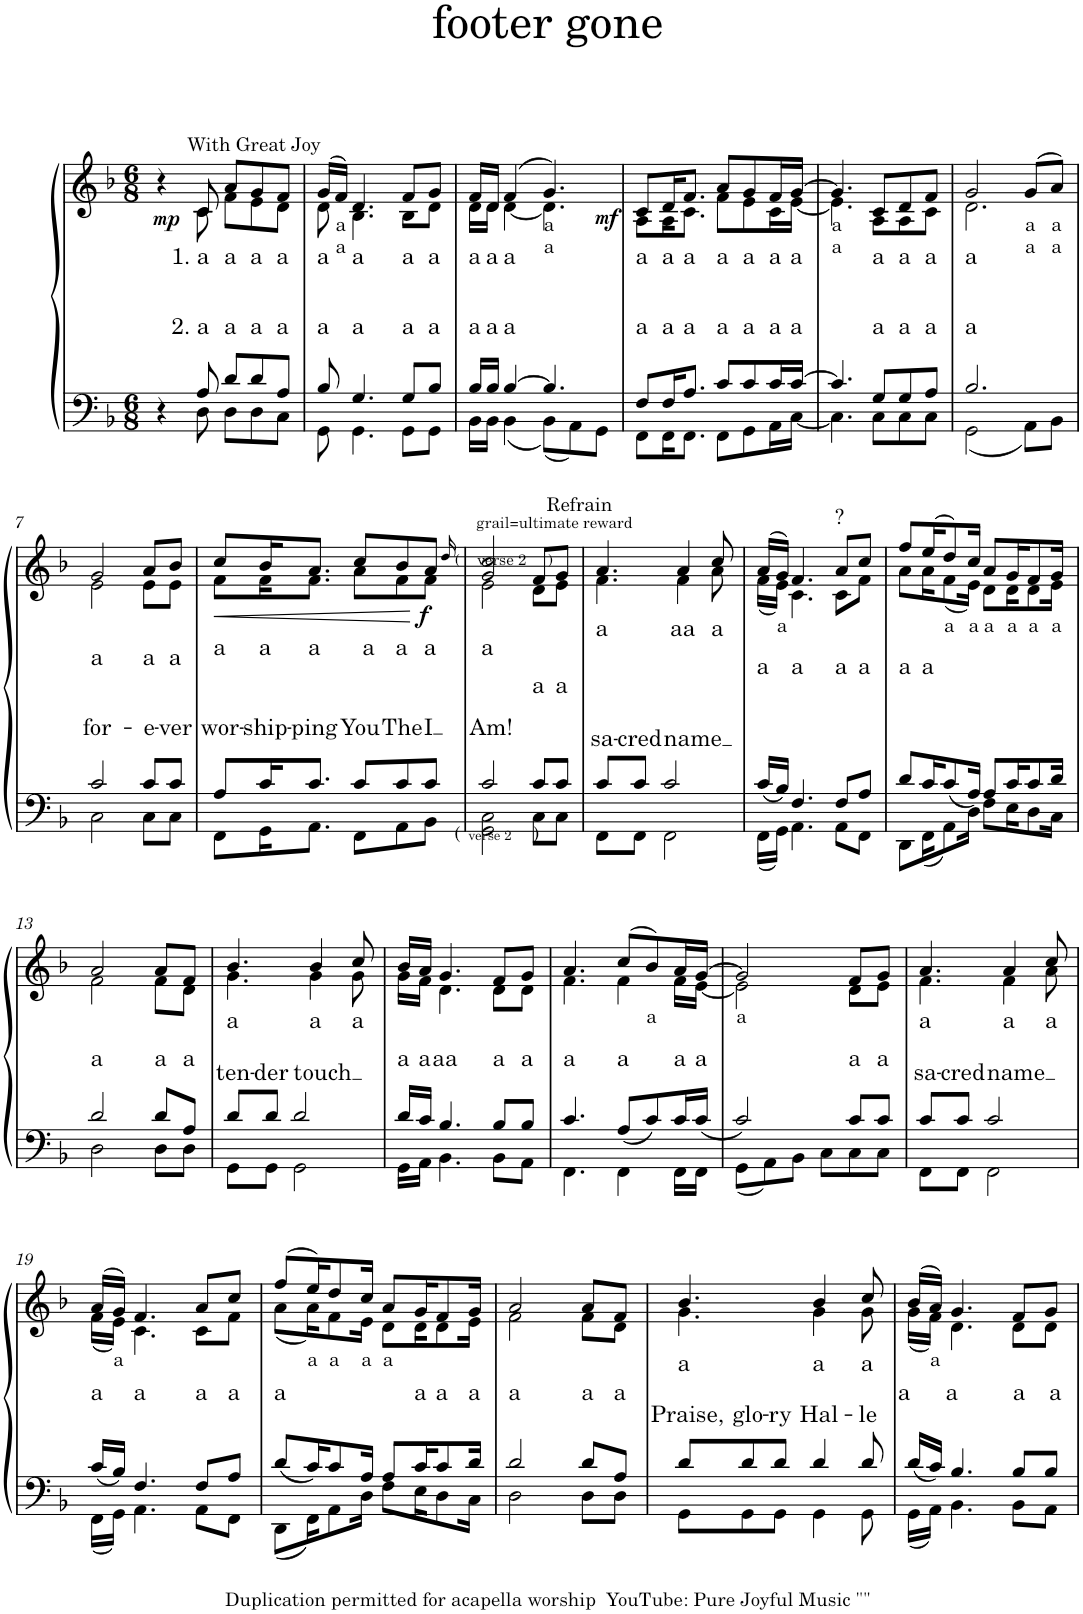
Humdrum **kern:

**kern	**text	**kern	**text	**text	**dynam	**harte
*part1	*part1	*part1	*part1	*part1	*part1	*part1
*staff2	*staff2	*staff1	*staff1	*staff1	*staff1/2	*
*I"Piano	*	*	*	*	*	*
*I'Pno.	*	*	*	*	*	*
*clefF4	*	*clefG2	*	*	*	*
*k[b-]	*	*k[b-]	*	*	*	*
*M6/8	*	*M6/8	*	*	*	*
=1	=1	=1	=1	=1	=1	=1
*^	*	*^	*	*	*	*
*	*^	*	*	*	*	*	*	*
4r	4ryy	4ryy	.	4r	4ryy	.	.	.	.
!	!	!	!	!LO:TX:a:t=With Great Joy	!	!	!	!	!
!	!	!	!	!	!	!LO:LY:b	!LO:LY:b	!LO:DY:b	!
2ryy	8A/	8D\	.	8c/	8c\	1. a	2. a	mp	.
!	!	!	!	!	!	!LO:LY:b	!LO:LY:b	!	!
.	8d/L	8D\L	.	8a/L	8f\L	a	a	.	.
!	!	!	!	!	!	!LO:LY:b	!LO:LY:b	!	!
.	8d/	8D\	.	8g/	8e\	a	a	.	.
!	!	!	!	!	!	!LO:LY:b	!LO:LY:b	!	!
.	8A/J	8C\J	.	8f/J	8d\J	a	a	.	.
=2	=2	=2	=2	=2	=2	=2	=2	=2	=2
!	!	!	!	!	!	!LO:LY:b	!LO:LY:b	!	!
2.ryy	8B-/	8GG\	.	(16g/LL	8d\	a	a	.	.
!	!	!	!	!	!	!LO:LY:b	!LO:LY:b	!	!
.	.	.	.	16f/JJ)	.	a	a	.	.
!	!	!	!	!	!	!LO:LY:b	!LO:LY:b	!	!
.	4.G/	4.GG\	.	4.d/	4.B-\	a	a	.	.
!	!	!	!	!	!	!LO:LY:b	!LO:LY:b	!	!
.	8G/L	8GG\L	.	8f/L	8B-\L	a	a	.	.
!	!	!	!	!	!	!LO:LY:b	!LO:LY:b	!	!
.	8B-/J	8GG\J	.	8g/J	8d\J	a	a	.	.
=3	=3	=3	=3	=3	=3	=3	=3	=3	=3
!	!	!	!	!	!	!LO:LY:b	!LO:LY:b	!	!
4.ryy	16B-/LL	16BB-\LL	.	16f/LL	16d\LL	a	a	.	.
!	!	!	!	!	!	!LO:LY:b	!LO:LY:b	!	!
.	16B-/JJ	16BB-\JJ	.	16d/JJ	16d\JJ	a	a	.	.
!	!	!	!	!	!	!LO:LY:b	!LO:LY:b	!	!
.	[4B-/	4BB-\	.	(4f/	[4d\	a	a	.	.
!	!	!	!	!	!	!LO:LY:b	!LO:LY:b	!	!
4ryy	4.B-/]	8BB-\L	.	4.g/)	4.d\]	a	a	.	.
.	.	8AA\	.	.	.	.	.	.	.
8ryy	.	8GG\J	.	.	.	.	.	.	.
=4	=4	=4	=4	=4	=4	=4	=4	=4	=4
!	!	!	!	!	!	!LO:LY:b	!LO:LY:b	!LO:DY:b	!
2ryy	8F/L	8FF\L	.	8c/L	8A\L	a	a	mf	.
!	!	!	!	!	!	!LO:LY:b	!LO:LY:b	!	!
.	16F/K	16FF\K	.	16d/K	16A\K	a	a	.	.
!	!	!	!	!	!	!LO:LY:b	!LO:LY:b	!	!
.	8.A/J	8.FF\J	.	8.f/J	8.c\J	a	a	.	.
!	!	!	!	!	!	!LO:LY:b	!LO:LY:b	!	!
.	8c/L	8FF\L	.	8a/L	8f\L	a	a	.	.
!	!	!	!	!	!	!LO:LY:b	!LO:LY:b	!	!
8.ryy	8c/	8GG\	.	8g/	8e\	a	a	.	.
!	!	!	!	!	!	!LO:LY:b	!LO:LY:b	!	!
.	16c/L	16AA\L	.	16f/L	16c\L	a	a	.	.
!	!	!	!	!	!	!LO:LY:b	!LO:LY:b	!	!
16ryy	[16c/JJ	[16C\JJ	.	[16g/JJ	[16e\JJ	a	a	.	.
=5	=5	=5	=5	=5	=5	=5	=5	=5	=5
!	!	!	!	!	!	!LO:LY:b	!LO:LY:b	!	!
16ryy	4.c/]	4.C\]	.	4.g/]	4.e\]	a	a	.	.
16ryy	.	.	.	.	.	.	.	.	.
8ryy	.	.	.	.	.	.	.	.	.
8ryy	.	.	.	.	.	.	.	.	.
!	!	!	!	!	!	!LO:LY:b	!LO:LY:b	!	!
4ryy	8G/L	8C\L	.	8c/L	8A\L	a	a	.	.
!	!	!	!	!	!	!LO:LY:b	!LO:LY:b	!	!
.	8G/	8C\	.	8d/	8A\	a	a	.	.
!	!	!	!	!	!	!LO:LY:b	!LO:LY:b	!	!
8ryy	8A/J	8C\J	.	8f/J	8c\J	a	a	.	.
=6	=6	=6	=6	=6	=6	=6	=6	=6	=6
!	!	!	!	!	!	!LO:LY:b	!LO:LY:b	!	!
2.ryy	2.B-/	2GG\	.	2g/	2.d\	a	a	.	.
!	!	!	!	!	!	!LO:LY:b	!LO:LY:b	!	!
.	.	8AA\L	.	(8g/L	.	a	a	.	.
!	!	!	!	!	!	!LO:LY:b	!LO:LY:b	!	!
.	.	8BB-\J	.	8a/J)	.	a	a	.	.
!!LO:LB:g=z	!!
=7	=7	=7	=7	=7	=7	=7	=7	=7	=7
!	!	!	!	!	!	!LO:LY:b	!LO:LY:b	!	!
2.ryy	2c/	2C\	.	2g/	2e\	a	for-	.	.
!	!	!	!	!	!	!LO:LY:b	!LO:LY:b	!	!
.	8c/L	8C\L	.	8a/L	8e\L	a	-e-	.	.
!	!	!	!	!	!	!LO:LY:b	!LO:LY:b	!	!
.	8c/J	8C\J	.	8b-/J	8e\J	a	-ver	.	.
=8	=8	=8	=8	=8	=8	=8	=8	=8	=8
!	!	!	!	!	!	!LO:LY:b	!LO:LY:b	!LO:HP:b	!
2ryy	8A/L	8FF\L	.	8cc/L	8f\L	a	wor-	<	.
!	!	!	!	!	!	!LO:LY:b	!LO:LY:b	!	!
.	16c/K	16GG\K	.	16b-/K	16f\K	a	-ship-	.	.
!	!	!	!	!	!	!LO:LY:b	!LO:LY:b	!	!
.	8.c/J	8.AA\J	.	8.a/J	8.f\J	a	-ping	.	.
!	!	!	!	!	!	!LO:LY:b	!LO:LY:b	!	!
.	8c/L	8FF\L	.	8cc/L	8a\L	a	You	.	.
!	!	!	!	!	!	!LO:LY:b	!LO:LY:b	!	!
8.ryy	8c/	8AA\	.	8b-/	8f\	a	The	.	.
!	!	!	!	!LO:TX:a:t=(&nbsp;   verse 2     )	!	!	!	!	!
!	!	!	!	!LO:TX:a:t=grail=ultimate reward	!	!	!	!	!
!	!	!	!	!	!	!LO:LY:b	!LO:LY:b	!	!
.	8c/J	8BB-\J	.	8a/J	8f\J	a	I	.	.
!LO:TX:a:t=(	!	!	!	!	!	!	!	!	!
!LO:TX:a:t=verse 2	!	!	!	!	!	!	!	!	!
!LO:TX:a:t=)	!	!	!	!	!	!	!	!	!
16ryy	.	.	.	.	.	.	.	.	.
.	.	.	.	16qdd/	.	.	.	.	.
=9	=9	=9	=9	=9	=9	=9	=9	=9	=9
!	!	!	!	!	!	!LO:LY:b	!LO:LY:b	!	!
4.ryy	2c/	2GG\ 2C\	.	2g/ 2cc/	2e\	a	Am!	.	.
16ryy	.	.	.	.	.	.	.	.	.
16ryy	.	.	.	.	.	.	.	.	.
!	!	!	!	!LO:TX:a:t=Refrain	!	!	!	!	!
!	!	!	!	!	!	!LO:LY:b	!	!LO:DY:n=1:b	!
8ryy	8c/L	8C\L	.	8f/L	8d\L	a	.	[ f	.
!	!	!	!	!	!	!LO:LY:b	!	!	!
8ryy	8c/J	8C\J	.	8g/J	8e\J	a	.	.	.
=10	=10	=10	=10	=10	=10	=10	=10	=10	=10
!	!	!	!LO:LY:a	!	!	!LO:LY:b	!	!	!
2.ryy	8c/L	8FF\L	sa-	4.a/	4.f\	a	.	.	.
!	!	!	!LO:LY:a	!	!	!	!	!	!
.	8c/J	8FF\J	-cred	.	.	.	.	.	.
!	!	!	!LO:LY:a	!	!	!	!	!	!
.	2c/	2FF\	name	.	.	.	.	.	.
!	!	!	!	!	!	!LO:LY:b	!	!	!
.	.	.	.	4a/	4f\	aa	.	.	.
!	!	!	!	!	!	!LO:LY:b	!	!	!
.	.	.	.	8cc/	8a\	a	.	.	.
=11	=11	=11	=11	=11	=11	=11	=11	=11	=11
!	!	!	!	!	!	!LO:LY:b	!	!	!
2.ryy	16c/LL	16FF\LL	.	(16a/LL	(16f\LL	a	.	.	.
!	!	!	!	!	!	!LO:LY:b	!	!	!
.	16B-/JJ	16GG\JJ	.	16g/JJ)	16e\JJ)	a	.	.	.
!	!	!	!	!	!	!LO:LY:b	!	!	!
.	4.F/	4.AA\	.	4.f/	4.c\	a	.	.	.
!	!	!	!	!	!	!LO:LY:b	!	!	!LO:H:kt=?
.	8F/L	8AA\L	.	8a/L	8c\L	a	.	.	N
!	!	!	!	!	!	!LO:LY:b	!	!	!
.	8A/J	8FF\J	.	8cc/J	8f\J	a	.	.	.
=12	=12	=12	=12	=12	=12	=12	=12	=12	=12
!	!	!	!	!	!	!LO:LY:b	!	!	!
2.ryy	8d/L	8DD\L	.	8ff/L	8a\L	a	.	.	.
!	!	!	!	!	!	!LO:LY:b	!	!	!
.	16c/K	16FF\K	.	(16ee/K	16a\K	a	.	.	.
!	!	!	!	!	!	!LO:LY:b	!	!	!
.	8c/	8AA\	.	8dd/)	(8f\	a	.	.	.
!	!	!	!	!	!	!LO:LY:b	!	!	!
.	16A/Jk	16D\Jk	.	16cc/Jk	16e\Jk)	a	.	.	.
!	!	!	!	!	!	!LO:LY:b	!	!	!
.	8A/L	8F\L	.	8a/L	8d\L	a	.	.	.
!	!	!	!	!	!	!LO:LY:b	!	!	!
.	16c/K	16E\K	.	16g/K	16d\K	a	.	.	.
!	!	!	!	!	!	!LO:LY:b	!	!	!
.	8c/	8D\	.	8f/	8d\	a	.	.	.
!	!	!	!	!	!	!LO:LY:b	!	!	!
.	16d/Jk	16C\Jk	.	16g/Jk	16e\Jk	a	.	.	.
!!LO:LB:g=z	!!
=13	=13	=13	=13	=13	=13	=13	=13	=13	=13
!	!	!	!	!	!	!LO:LY:b	!	!	!
2.ryy	2d/	2D\	.	2a/	2f\	a	.	.	.
!	!	!	!	!	!	!LO:LY:b	!	!	!
.	8d/L	8D\L	.	8a/L	8f\L	a	.	.	.
!	!	!	!	!	!	!LO:LY:b	!	!	!
.	8A/J	8D\J	.	8f/J	8d\J	a	.	.	.
=14	=14	=14	=14	=14	=14	=14	=14	=14	=14
!	!	!	!LO:LY:a	!	!	!LO:LY:b	!	!	!
2.ryy	8d/L	8GG\L	ten-	4.b-/	4.g\	a	.	.	.
!	!	!	!LO:LY:a	!	!	!	!	!	!
.	8d/J	8GG\J	-der	.	.	.	.	.	.
!	!	!	!LO:LY:a	!	!	!	!	!	!
.	2d/	2GG\	touch	.	.	.	.	.	.
!	!	!	!	!	!	!LO:LY:b	!	!	!
.	.	.	.	4b-/	4g\	a	.	.	.
!	!	!	!	!	!	!LO:LY:b	!	!	!
.	.	.	.	8cc/	8g\	a	.	.	.
=15	=15	=15	=15	=15	=15	=15	=15	=15	=15
!	!	!	!	!	!	!LO:LY:b	!	!	!
2.ryy	16d/LL	16GG\LL	.	16b-/LL	16g\LL	a	.	.	.
!	!	!	!	!	!	!LO:LY:b	!	!	!
.	16c/JJ	16AA\JJ	.	16a/JJ	16f\JJ	a	.	.	.
!	!	!	!	!	!	!LO:LY:b	!	!	!
.	4.B-/	4.BB-\	.	4.g/	4.d\	aa	.	.	.
!	!	!	!	!	!	!LO:LY:b	!	!	!
.	8B-/L	8BB-\L	.	8f/L	8d\L	a	.	.	.
!	!	!	!	!	!	!LO:LY:b	!	!	!
.	8B-/J	8AA\J	.	8g/J	8d\J	a	.	.	.
=16	=16	=16	=16	=16	=16	=16	=16	=16	=16
!	!	!	!	!	!	!LO:LY:b	!	!	!
2.ryy	4.c/	4.FF\	.	4.a/	4.f\	a	.	.	.
!	!	!	!	!	!	!LO:LY:b	!	!	!
.	8A/L	4FF\	.	(8cc/L	4f\	a	.	.	.
!	!	!	!	!	!	!LO:LY:b	!	!	!
.	8c/	.	.	8b-/)	.	a	.	.	.
!	!	!	!	!	!	!LO:LY:b	!	!	!
.	16c/L	16FF\LL	.	16a/L	16f\LL	a	.	.	.
!	!	!	!	!	!	!LO:LY:b	!	!	!
.	16c/JJ	16FF\JJ	.	[16g/JJ	[16e\JJ	a	.	.	.
=17	=17	=17	=17	=17	=17	=17	=17	=17	=17
!	!	!	!	!	!	!LO:LY:b	!	!	!
2.ryy	2c/	8GG\L	.	2g/]	2e\]	a	.	.	.
.	.	8AA\	.	.	.	.	.	.	.
.	.	8BB-\J	.	.	.	.	.	.	.
.	.	8C\L	.	.	.	.	.	.	.
!	!	!	!	!	!	!LO:LY:b	!	!	!
.	8c/L	8C\	.	8f/L	8d\L	a	.	.	.
!	!	!	!	!	!	!LO:LY:b	!	!	!
.	8c/J	8C\J	.	8g/J	8e\J	a	.	.	.
=18	=18	=18	=18	=18	=18	=18	=18	=18	=18
!	!	!	!LO:LY:a	!	!	!LO:LY:b	!	!	!
2.ryy	8c/L	8FF\L	sa-	4.a/	4.f\	a	.	.	.
!	!	!	!LO:LY:a	!	!	!	!	!	!
.	8c/J	8FF\J	-cred	.	.	.	.	.	.
!	!	!	!LO:LY:a	!	!	!	!	!	!
.	2c/	2FF\	name	.	.	.	.	.	.
!	!	!	!	!	!	!LO:LY:b	!	!	!
.	.	.	.	4a/	4f\	a	.	.	.
!	!	!	!	!	!	!LO:LY:b	!	!	!
.	.	.	.	8cc/	8a\	a	.	.	.
!!LO:LB:g=z	!!
=19	=19	=19	=19	=19	=19	=19	=19	=19	=19
!	!	!	!	!	!	!LO:LY:b	!	!	!
2.ryy	16c/LL	16FF\LL	.	(16a/LL	(16f\LL	a	.	.	.
!	!	!	!	!	!	!LO:LY:b	!	!	!
.	16B-/JJ	16GG\JJ	.	16g/JJ)	16e\JJ)	a	.	.	.
!	!	!	!	!	!	!LO:LY:b	!	!	!
.	4.F/	4.AA\	.	4.f/	4.c\	a	.	.	.
!	!	!	!	!	!	!LO:LY:b	!	!	!
.	8F/L	8AA\L	.	8a/L	8c\L	a	.	.	.
!	!	!	!	!	!	!LO:LY:b	!	!	!
.	8A/J	8FF\J	.	8cc/J	8f\J	a	.	.	.
=20	=20	=20	=20	=20	=20	=20	=20	=20	=20
!	!	!	!	!	!	!LO:LY:b	!	!	!
2.ryy	8d/L	8DD\L	.	(8ff/L	(8a\L	a	.	.	.
!	!	!	!	!	!	!LO:LY:b	!	!	!
.	16c/K	16FF\K	.	16ee/K)	16a\K)	a	.	.	.
!	!	!	!	!	!	!LO:LY:b	!	!	!
.	8c/	8AA\	.	8dd/	8f\	a	.	.	.
!	!	!	!	!	!	!LO:LY:b	!	!	!
.	16A/Jk	16D\Jk	.	16cc/Jk	16e\Jk	a	.	.	.
!	!	!	!	!	!	!LO:LY:b	!	!	!
.	8A/L	8F\L	.	8a/L	8d\L	a	.	.	.
!	!	!	!	!	!	!LO:LY:b	!	!	!
.	16c/K	16E\K	.	16g/K	16d\K	a	.	.	.
!	!	!	!	!	!	!LO:LY:b	!	!	!
.	8c/	8D\	.	8f/	8d\	a	.	.	.
!	!	!	!	!	!	!LO:LY:b	!	!	!
.	16d/Jk	16C\Jk	.	16g/Jk	16e\Jk	a	.	.	.
=21	=21	=21	=21	=21	=21	=21	=21	=21	=21
!	!	!	!	!	!	!LO:LY:b	!	!	!
2.ryy	2d/	2D\	.	2a/	2f\	a	.	.	.
!	!	!	!	!	!	!LO:LY:b	!	!	!
.	8d/L	8D\L	.	8a/L	8f\L	a	.	.	.
!	!	!	!	!	!	!LO:LY:b	!	!	!
.	8A/J	8D\J	.	8f/J	8d\J	a	.	.	.
=22	=22	=22	=22	=22	=22	=22	=22	=22	=22
!	!	!	!LO:LY:a	!	!	!LO:LY:b	!	!	!
2.ryy	8d/L	8GG\L	Praise,	4.b-/	4.g\	a	.	.	.
!	!	!	!LO:LY:a	!	!	!	!	!	!
.	8d/	8GG\	glo-	.	.	.	.	.	.
!	!	!	!LO:LY:a	!	!	!	!	!	!
.	8d/J	8GG\J	-ry	.	.	.	.	.	.
!	!	!	!LO:LY:a	!	!	!LO:LY:b	!	!	!
.	4d/	4GG\	Hal-	4b-/	4g\	a	.	.	.
!	!	!	!LO:LY:a	!	!	!LO:LY:b	!	!	!
.	8d/	8GG\	-le	8cc/	8g\	a	.	.	.
=23	=23	=23	=23	=23	=23	=23	=23	=23	=23
!	!	!	!	!	!	!LO:LY:b	!	!	!
2.ryy	16d/LL	16GG\LL	.	(16b-/LL	(16g\LL	a	.	.	.
!	!	!	!	!	!	!LO:LY:b	!	!	!
.	16c/JJ	16AA\JJ	.	16a/JJ)	16f\JJ)	a	.	.	.
!	!	!	!	!	!	!LO:LY:b	!	!	!
.	4.B-/	4.BB-\	.	4.g/	4.d\	a	.	.	.
!	!	!	!	!	!	!LO:LY:b	!	!	!
.	8B-/L	8BB-\L	.	8f/L	8d\L	a	.	.	.
!	!	!	!	!	!	!LO:LY:b	!	!	!
.	8B-/J	8AA\J	.	8g/J	8d\J	a	.	.	.
*v	*v	*v	*	*	*	*	*	*	*
*	*	*v	*v	*	*	*	*
=	=	=	=	=	=	=
*-	*-	*-	*-	*-	*-	*-
